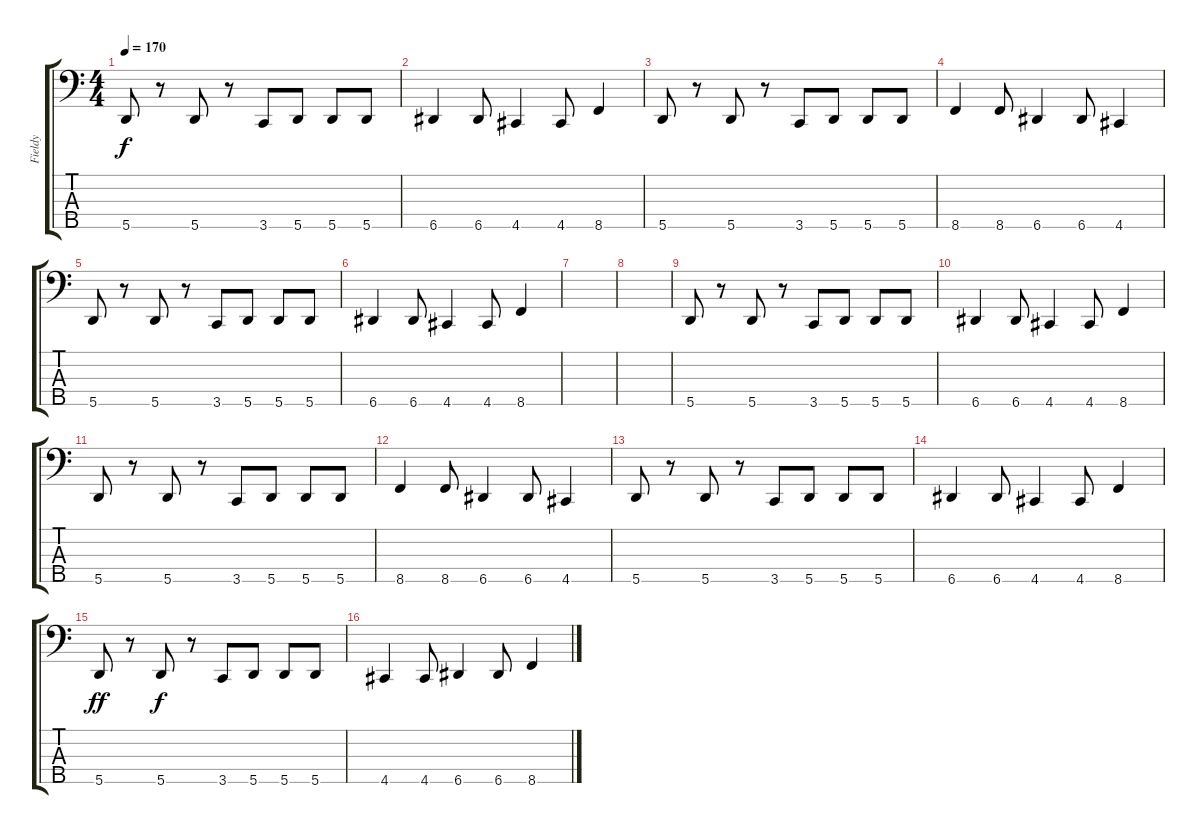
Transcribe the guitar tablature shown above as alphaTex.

\track ("Fieldy" "Fieldy") {instrument electricbassfinger}
\staff {score tabs}
\tuning (F2 C2 G1 D1 A0) {hide}
\ts (4 4)
\tempo 170
\clef f4
\ks c
5.5.8{dy f} r.8 5.5.8 r.8 3.5.8 5.5.8 5.5.8 5.5.8 |
6.5.4 6.5.8 4.5.4 4.5.8 8.5.4 |
5.5.8 r.8 5.5.8 r.8 3.5.8 5.5.8 5.5.8 5.5.8 |
8.5.4 8.5.8 6.5.4 6.5.8 4.5.4 |
5.5.8 r.8 5.5.8 r.8 3.5.8 5.5.8 5.5.8 5.5.8 |
6.5.4 6.5.8 4.5.4 4.5.8 8.5.4 |
|
|
5.5.8 r.8 5.5.8 r.8 3.5.8 5.5.8 5.5.8 5.5.8 |
6.5.4 6.5.8 4.5.4 4.5.8 8.5.4 |
5.5.8 r.8 5.5.8 r.8 3.5.8 5.5.8 5.5.8 5.5.8 |
8.5.4 8.5.8 6.5.4 6.5.8 4.5.4 |
5.5.8 r.8 5.5.8 r.8 3.5.8 5.5.8 5.5.8 5.5.8 |
6.5.4 6.5.8 4.5.4 4.5.8 8.5.4 |
5.5.8{dy ff} r.8 5.5.8{dy f} r.8 3.5.8 5.5.8 5.5.8 5.5.8 |
4.5.4 4.5.8 6.5.4 6.5.8 8.5.4
